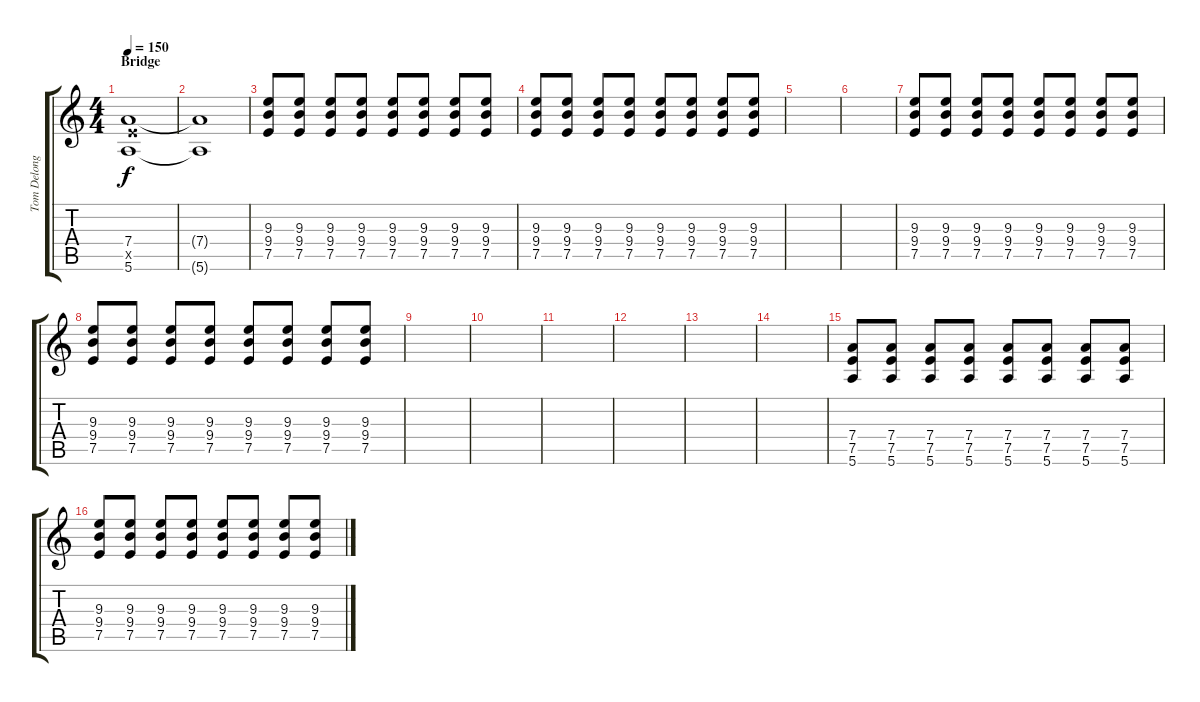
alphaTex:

\track ("Tom Delonge - Guitar" "Tom Delong") {instrument distortionguitar}
\staff {score tabs}
\tuning (E4 B3 G3 D3 A2 E2) {hide}
\ts (4 4)
\section ("" "Bridge")
\tempo 150
\clef g2
\ks c
(7.4 7.5{x} 5.6).1{dy f volume 3} |
(7.4{t} 5.6{t}).1 |
(9.3 9.4 7.5).8{volume 11} (9.3 9.4 7.5).8 (9.3 9.4 7.5).8 (9.3 9.4 7.5).8 (9.3 9.4 7.5).8 (9.3 9.4 7.5).8 (9.3 9.4 7.5).8 (9.3 9.4 7.5).8 |
(9.3 9.4 7.5).8 (9.3 9.4 7.5).8 (9.3 9.4 7.5).8 (9.3 9.4 7.5).8 (9.3 9.4 7.5).8 (9.3 9.4 7.5).8 (9.3 9.4 7.5).8 (9.3 9.4 7.5).8 |
|
|
(9.3 9.4 7.5).8 (9.3 9.4 7.5).8 (9.3 9.4 7.5).8 (9.3 9.4 7.5).8 (9.3 9.4 7.5).8 (9.3 9.4 7.5).8 (9.3 9.4 7.5).8 (9.3 9.4 7.5).8 |
(9.3 9.4 7.5).8 (9.3 9.4 7.5).8 (9.3 9.4 7.5).8 (9.3 9.4 7.5).8 (9.3 9.4 7.5).8 (9.3 9.4 7.5).8 (9.3 9.4 7.5).8 (9.3 9.4 7.5).8 |
|
|
|
|
|
|
(7.4 7.5 5.6).8 (7.4 7.5 5.6).8 (7.4 7.5 5.6).8 (7.4 7.5 5.6).8 (7.4 7.5 5.6).8 (7.4 7.5 5.6).8 (7.4 7.5 5.6).8 (7.4 7.5 5.6).8 |
(9.3 9.4 7.5).8 (9.3 9.4 7.5).8 (9.3 9.4 7.5).8 (9.3 9.4 7.5).8 (9.3 9.4 7.5).8 (9.3 9.4 7.5).8 (9.3 9.4 7.5).8 (9.3 9.4 7.5).8
